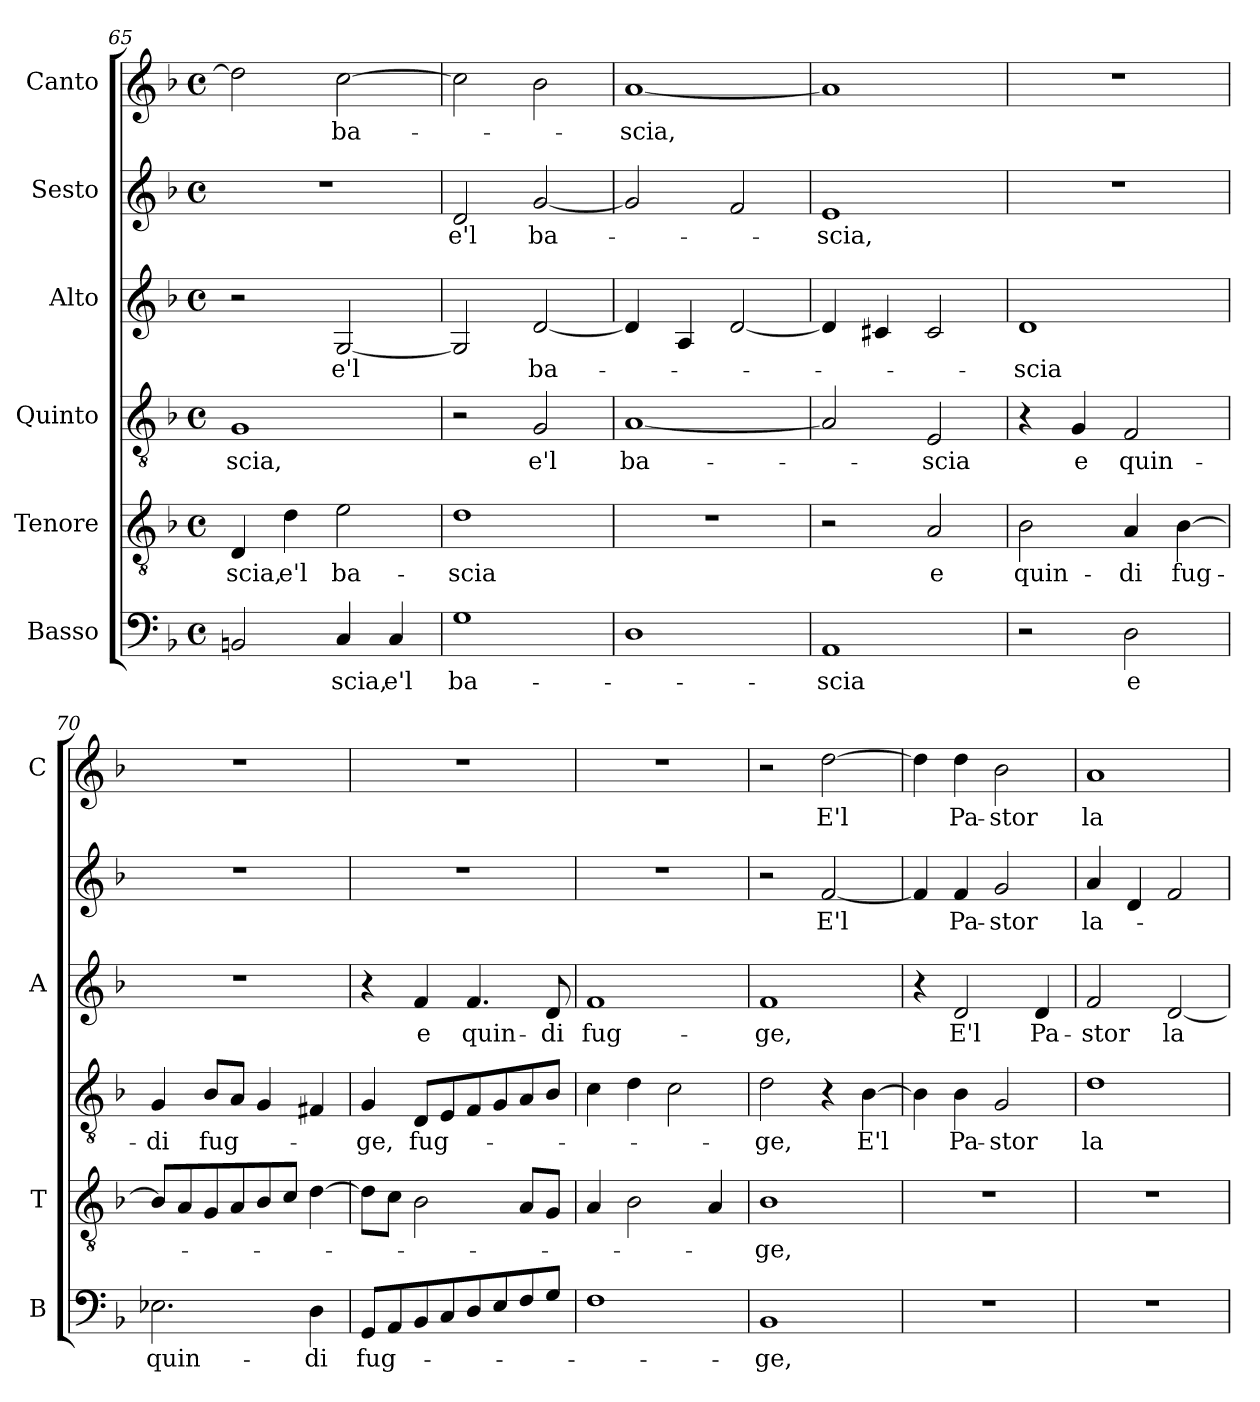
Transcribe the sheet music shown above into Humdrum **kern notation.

**kern	**text	**kern	**text	**kern	**text	**kern	**text	**kern	**text	**kern	**text
*part6	*part6	*part5	*part5	*part4	*part4	*part3	*part3	*part2	*part2	*part1	*part1
*staff6	*staff6	*staff5	*staff5	*staff4	*staff4	*staff3	*staff3	*staff2	*staff2	*staff1	*staff1
*I"Basso	*	*I"Tenore	*	*I"Quinto	*	*I"Alto	*	*I"Sesto	*	*I"Canto	*
*I'B	*	*I'T	*	*	*	*I'A	*	*	*	*I'C	*
*clefF4	*	*clefGv2	*	*clefGv2	*	*clefG2	*	*clefG2	*	*clefG2	*
*k[b-]	*	*k[b-]	*	*k[b-]	*	*k[b-]	*	*k[b-]	*	*k[b-]	*
*F:	*	*F:	*	*F:	*	*F:	*	*F:	*	*F:	*
*M4/4	*	*M4/4	*	*M4/4	*	*M4/4	*	*M4/4	*	*M4/4	*
*met(c)	*	*met(c)	*	*met(c)	*	*met(c)	*	*met(c)	*	*met(c)	*
=65	=65	=65	=65	=65	=65	=65	=65	=65	=65	=65	=65
!	!	!	!LO:LY:b	!	!LO:LY:b	!	!	!	!	!	!
2BBn/	.	4D/	-scia,	1G	-scia,	2r	.	1r	.	2dd\]	.
!	!	!	!LO:LY:b	!	!	!	!	!	!	!	!
.	.	4d\	e'l	.	.	.	.	.	.	.	.
!	!LO:LY:b	!	!LO:LY:b	!	!	!	!LO:LY:b	!	!	!	!LO:LY:b
4C/	-scia,	2e\	ba-	.	.	[2G/	e'l	.	.	[2cc\	ba-
!	!LO:LY:b	!	!	!	!	!	!	!	!	!	!
4C/	e'l	.	.	.	.	.	.	.	.	.	.
=66	=66	=66	=66	=66	=66	=66	=66	=66	=66	=66	=66
!	!LO:LY:b	!	!LO:LY:b	!	!	!	!	!	!LO:LY:b	!	!
1G	ba-	1d	-scia	2r	.	2G/]	.	2d/	e'l	2cc\]	.
!	!	!	!	!	!LO:LY:b	!	!LO:LY:b	!	!LO:LY:b	!	!
.	.	.	.	2G/	e'l	[2d/	ba-	[2g/	ba-	2b-\	.
=67	=67	=67	=67	=67	=67	=67	=67	=67	=67	=67	=67
!	!	!	!	!	!LO:LY:b	!	!	!	!	!	!LO:LY:b
1D	.	1r	.	[1A	ba-	4d/]	.	2g/]	.	[1a	-scia,
.	.	.	.	.	.	4A/	.	.	.	.	.
.	.	.	.	.	.	[2d/	.	2f/	.	.	.
=68	=68	=68	=68	=68	=68	=68	=68	=68	=68	=68	=68
!	!LO:LY:b	!	!	!	!	!	!	!	!LO:LY:b	!	!
1AA	-scia	2r	.	2A/]	.	4d/]	.	1e	-scia,	1a]	.
.	.	.	.	.	.	4c#X/	.	.	.	.	.
!	!	!	!LO:LY:b	!	!LO:LY:b	!	!	!	!	!	!
.	.	2A/	e	2E/	-scia	2c#/	.	.	.	.	.
=69	=69	=69	=69	=69	=69	=69	=69	=69	=69	=69	=69
!	!	!	!LO:LY:b	!	!	!	!LO:LY:b	!	!	!	!
2r	.	2B-\	quin-	4r	.	1d	-scia	1r	.	1r	.
!	!	!	!	!	!LO:LY:b	!	!	!	!	!	!
.	.	.	.	4G/	e	.	.	.	.	.	.
!	!LO:LY:b	!	!LO:LY:b	!	!LO:LY:b	!	!	!	!	!	!
2D\	e	4A/	-di	2F/	quin-	.	.	.	.	.	.
!	!	!	!LO:LY:b	!	!	!	!	!	!	!	!
.	.	[4B-\	fug-	.	.	.	.	.	.	.	.
=70	=70	=70	=70	=70	=70	=70	=70	=70	=70	=70	=70
!	!LO:LY:b	!	!	!	!LO:LY:b	!	!	!	!	!	!
2.E-X\	quin-	8B-/L]	.	4G/	-di	1r	.	1r	.	1r	.
.	.	8A/	.	.	.	.	.	.	.	.	.
!	!	!	!	!	!LO:LY:b	!	!	!	!	!	!
.	.	8G/	.	8B-/L	fug-	.	.	.	.	.	.
.	.	8A/	.	8A/J	.	.	.	.	.	.	.
.	.	8B-/	.	4G/	.	.	.	.	.	.	.
.	.	8c/J	.	.	.	.	.	.	.	.	.
!	!LO:LY:b	!	!	!	!	!	!	!	!	!	!
4D\	-di	[4d\	.	4F#X/	.	.	.	.	.	.	.
=71	=71	=71	=71	=71	=71	=71	=71	=71	=71	=71	=71
!	!LO:LY:b	!	!	!	!LO:LY:b	!	!	!	!	!	!
8GG/L	fug-	8d\L]	.	4G/	-ge,	4r	.	1r	.	1r	.
8AA/	.	8c\J	.	.	.	.	.	.	.	.	.
!	!	!	!	!	!LO:LY:b	!	!LO:LY:b	!	!	!	!
8BB-/	.	2B-\	.	8D/L	fug-	4f/	e	.	.	.	.
8C/	.	.	.	8E/	.	.	.	.	.	.	.
!	!	!	!	!	!	!	!LO:LY:b	!	!	!	!
8D/	.	.	.	8F/	.	4.f/	quin-	.	.	.	.
8E/	.	.	.	8G/	.	.	.	.	.	.	.
8F/	.	8A/L	.	8A/	.	.	.	.	.	.	.
!	!	!	!	!	!	!	!LO:LY:b	!	!	!	!
8G/J	.	8G/J	.	8B-/J	.	8d/	-di	.	.	.	.
!!LO:PB:g=z
=72	=72	=72	=72	=72	=72	=72	=72	=72	=72	=72	=72
!	!	!	!	!	!	!	!LO:LY:b	!	!	!	!
1F	.	4A/	.	4c\	.	1f	fug-	1r	.	1r	.
.	.	2B-\	.	4d\	.	.	.	.	.	.	.
.	.	.	.	2c\	.	.	.	.	.	.	.
.	.	4A/	.	.	.	.	.	.	.	.	.
=73	=73	=73	=73	=73	=73	=73	=73	=73	=73	=73	=73
!	!LO:LY:b	!	!LO:LY:b	!	!LO:LY:b	!	!LO:LY:b	!	!	!	!
1BB-	-ge,	1B-	-ge,	2d\	-ge,	1f	-ge,	2r	.	2r	.
!	!	!	!	!	!	!	!	!	!LO:LY:b	!	!LO:LY:b
.	.	.	.	4r	.	.	.	[2f/	E'l	[2dd\	E'l
!	!	!	!	!	!LO:LY:b	!	!	!	!	!	!
.	.	.	.	[4B-\	E'l	.	.	.	.	.	.
=74	=74	=74	=74	=74	=74	=74	=74	=74	=74	=74	=74
1r	.	1r	.	4B-\]	.	4r	.	4f/]	.	4dd\]	.
!	!	!	!	!	!LO:LY:b	!	!LO:LY:b	!	!LO:LY:b	!	!LO:LY:b
.	.	.	.	4B-\	Pa-	2d/	E'l	4f/	Pa-	4dd\	Pa-
!	!	!	!	!	!LO:LY:b	!	!	!	!LO:LY:b	!	!LO:LY:b
.	.	.	.	2G/	-stor	.	.	2g/	-stor	2b-\	-stor
!	!	!	!	!	!	!	!LO:LY:b	!	!	!	!
.	.	.	.	.	.	4d/	Pa-	.	.	.	.
=75	=75	=75	=75	=75	=75	=75	=75	=75	=75	=75	=75
!	!	!	!	!	!LO:LY:b	!	!LO:LY:b	!	!LO:LY:b	!	!LO:LY:b
1r	.	1r	.	1d	la-	2f/	-stor	4a/	la-	1a	la-
.	.	.	.	.	.	.	.	4d/	.	.	.
!	!	!	!	!	!	!	!LO:LY:b	!	!	!	!
.	.	.	.	.	.	[2d/	la-	2f/	.	.	.
=	=	=	=	=	=	=	=	=	=	=	=
*-	*-	*-	*-	*-	*-	*-	*-	*-	*-	*-	*-
